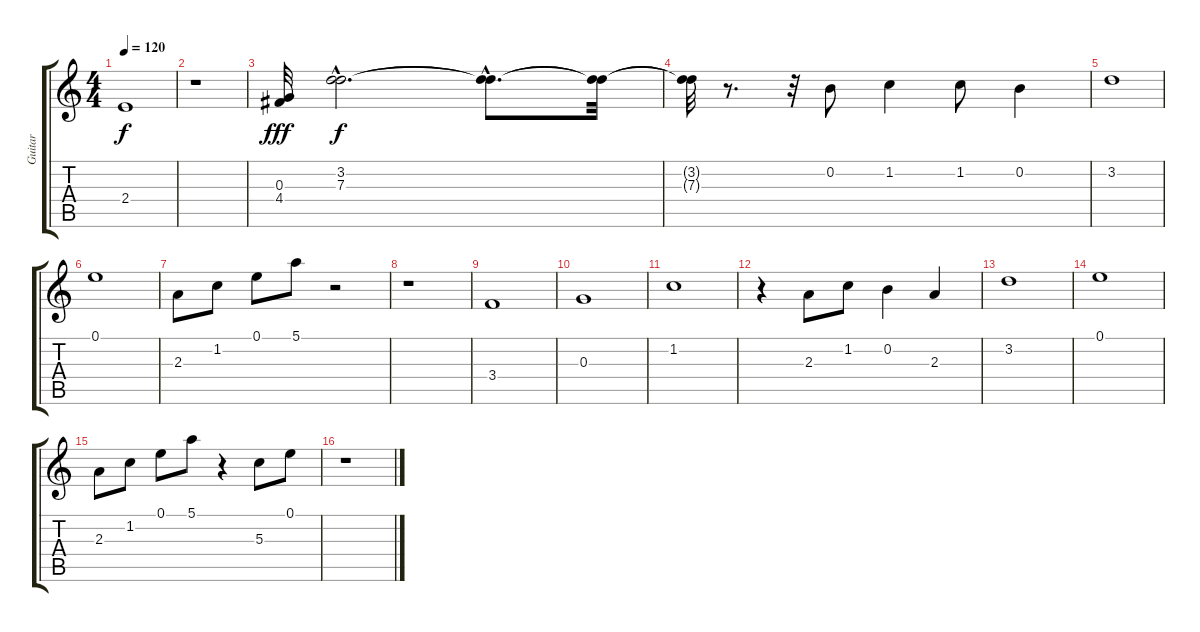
\track ("Guitar" "Guitar") {instrument electricguitarclean}
\staff {score tabs}
\tuning (E4 B3 G3 D3 A2 E2) {hide}
\ts (4 4)
\tempo 120
\clef g2
\ks c
2.4.1{dy f} |
r.1 |
(0.3 4.4).32{dy fff} (3.2{hac} 7.3{hac}).2{d dy f} (3.2{hac t} 7.3{hac t}).8{d} (3.2{t} 7.3{t}).32 |
(3.2{t} 7.3{t}).32 r.8{d} r.32 0.2.8 1.2.4 1.2.8 0.2.4 |
3.2.1 |
0.1.1 |
2.3.8 1.2.8 0.1.8 5.1.8 r.2 |
r.1 |
3.4.1 |
0.3.1 |
1.2.1 |
r.4 2.3.8 1.2.8 0.2.4 2.3.4 |
3.2.1 |
0.1.1 |
2.3.8 1.2.8 0.1.8 5.1.8 r.4 5.3.8 0.1.8 |
r.1
